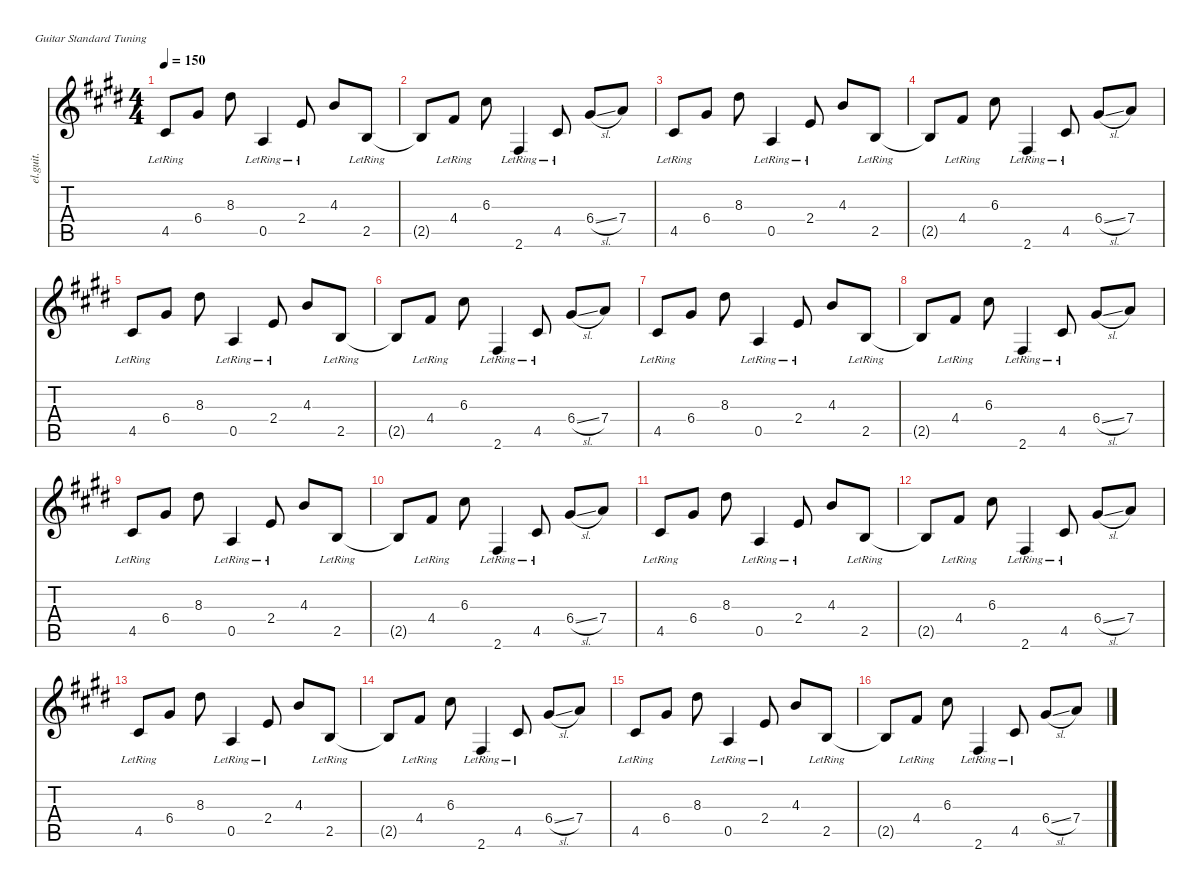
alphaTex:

\defaultSystemsLayout 4
\hideDynamics
\bracketExtendMode nobrackets
\otherSystemsTrackNameOrientation horizontal
\track ("Guitar I - A. Summers" "el.guit.") {mute instrument electricguitarclean}
\staff {score tabs}
\tuning (E4 B3 G3 D3 A2 E2)
\ts (4 4)
\tempo 150
\clef g2
\ks c#minor
4.5{lr acc #}.8{dy mf beam Up} 6.4{acc #}.8{beam Up} 8.3{acc #}.8{beam Down} 0.5{lr acc forcenatural}.4{beam Up} 2.4{lr acc forcenatural}.8{beam Up} 4.3{acc forcenatural}.8{beam Up} 2.5{lr acc forcenatural}.8{beam Up} |
2.5{t acc forcenatural}.8{beam Up} 4.4{lr acc #}.8{beam Up} 6.3{acc #}.8{beam Down} 2.6{lr acc #}.4{beam Up} 4.5{lr acc #}.8{beam Up} 6.4{sl acc #}.8{beam Up} 7.4{acc forcenatural}.8{beam Up} |
4.5{lr acc #}.8{beam Up} 6.4{acc #}.8{beam Up} 8.3{acc #}.8{beam Down} 0.5{lr acc forcenatural}.4{beam Up} 2.4{lr acc forcenatural}.8{beam Up} 4.3{acc forcenatural}.8{beam Up} 2.5{lr acc forcenatural}.8{beam Up} |
2.5{t acc forcenatural}.8{beam Up} 4.4{lr acc #}.8{beam Up} 6.3{acc #}.8{beam Down} 2.6{lr acc #}.4{beam Up} 4.5{lr acc #}.8{beam Up} 6.4{sl acc #}.8{beam Up} 7.4{acc forcenatural}.8{beam Up} |
4.5{lr acc #}.8{beam Up} 6.4{acc #}.8{beam Up} 8.3{acc #}.8{beam Down} 0.5{lr acc forcenatural}.4{beam Up} 2.4{lr acc forcenatural}.8{beam Up} 4.3{acc forcenatural}.8{beam Up} 2.5{lr acc forcenatural}.8{beam Up} |
2.5{t acc forcenatural}.8{beam Up} 4.4{lr acc #}.8{beam Up} 6.3{acc #}.8{beam Down} 2.6{lr acc #}.4{beam Up} 4.5{lr acc #}.8{beam Up} 6.4{sl acc #}.8{beam Up} 7.4{acc forcenatural}.8{beam Up} |
4.5{lr acc #}.8{beam Up} 6.4{acc #}.8{beam Up} 8.3{acc #}.8{beam Down} 0.5{lr acc forcenatural}.4{beam Up} 2.4{lr acc forcenatural}.8{beam Up} 4.3{acc forcenatural}.8{beam Up} 2.5{lr acc forcenatural}.8{beam Up} |
2.5{t acc forcenatural}.8{beam Up} 4.4{lr acc #}.8{beam Up} 6.3{acc #}.8{beam Down} 2.6{lr acc #}.4{beam Up} 4.5{lr acc #}.8{beam Up} 6.4{sl acc #}.8{beam Up} 7.4{acc forcenatural}.8{beam Up} |
4.5{lr acc #}.8{beam Up} 6.4{acc #}.8{beam Up} 8.3{acc #}.8{beam Down} 0.5{lr acc forcenatural}.4{beam Up} 2.4{lr acc forcenatural}.8{beam Up} 4.3{acc forcenatural}.8{beam Up} 2.5{lr acc forcenatural}.8{beam Up} |
2.5{t acc forcenatural}.8{beam Up} 4.4{lr acc #}.8{beam Up} 6.3{acc #}.8{beam Down} 2.6{lr acc #}.4{beam Up} 4.5{lr acc #}.8{beam Up} 6.4{sl acc #}.8{beam Up} 7.4{acc forcenatural}.8{beam Up} |
4.5{lr acc #}.8{beam Up} 6.4{acc #}.8{beam Up} 8.3{acc #}.8{beam Down} 0.5{lr acc forcenatural}.4{beam Up} 2.4{lr acc forcenatural}.8{beam Up} 4.3{acc forcenatural}.8{beam Up} 2.5{lr acc forcenatural}.8{beam Up} |
2.5{t acc forcenatural}.8{beam Up} 4.4{lr acc #}.8{beam Up} 6.3{acc #}.8{beam Down} 2.6{lr acc #}.4{beam Up} 4.5{lr acc #}.8{beam Up} 6.4{sl acc #}.8{beam Up} 7.4{acc forcenatural}.8{beam Up} |
4.5{lr acc #}.8{beam Up} 6.4{acc #}.8{beam Up} 8.3{acc #}.8{beam Down} 0.5{lr acc forcenatural}.4{beam Up} 2.4{lr acc forcenatural}.8{beam Up} 4.3{acc forcenatural}.8{beam Up} 2.5{lr acc forcenatural}.8{beam Up} |
2.5{t acc forcenatural}.8{beam Up} 4.4{lr acc #}.8{beam Up} 6.3{acc #}.8{beam Down} 2.6{lr acc #}.4{beam Up} 4.5{lr acc #}.8{beam Up} 6.4{sl acc #}.8{beam Up} 7.4{acc forcenatural}.8{beam Up} |
4.5{lr acc #}.8{beam Up} 6.4{acc #}.8{beam Up} 8.3{acc #}.8{beam Down} 0.5{lr acc forcenatural}.4{beam Up} 2.4{lr acc forcenatural}.8{beam Up} 4.3{acc forcenatural}.8{beam Up} 2.5{lr acc forcenatural}.8{beam Up} |
2.5{t acc forcenatural}.8{beam Up} 4.4{lr acc #}.8{beam Up} 6.3{acc #}.8{beam Down} 2.6{lr acc #}.4{beam Up} 4.5{lr acc #}.8{beam Up} 6.4{sl acc #}.8{beam Up} 7.4{acc forcenatural}.8{beam Up}
